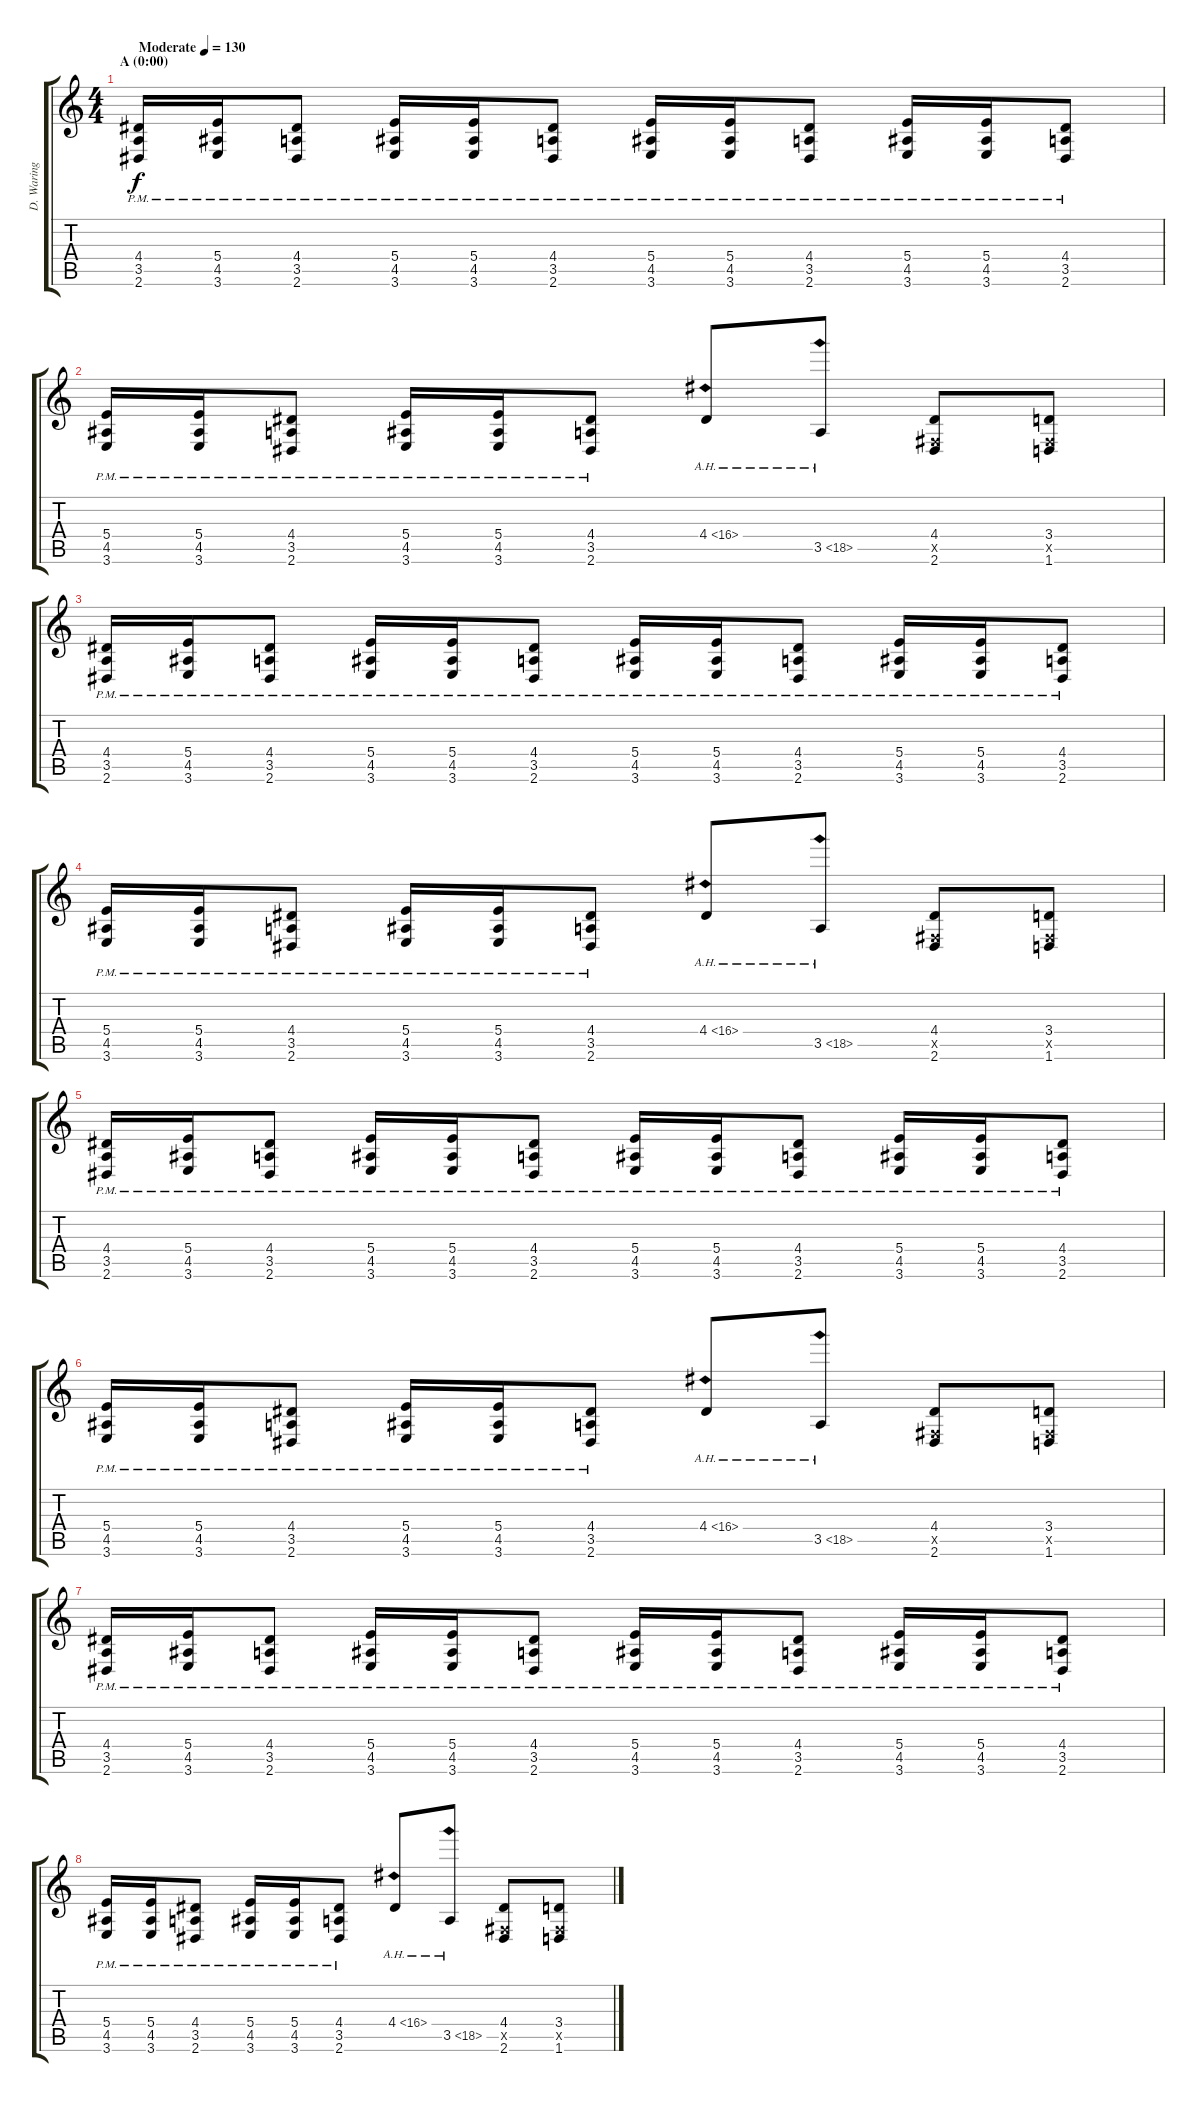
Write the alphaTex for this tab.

\track ("D. Waring Gtr." "D. Waring ") {instrument distortionguitar}
\staff {score tabs}
\tuning (Db4 Ab3 E3 B2 Gb2 Db2) {hide}
\ts (4 4)
\section ("" "A (0:00)")
\tempo (130 "Moderate")
\clef g2
\ks c
(4.4{pm} 3.5{pm} 2.6{pm}).16{dy f instrument distortionguitar} (5.4{pm} 4.5{pm} 3.6{pm}).16 (4.4{pm} 3.5{pm} 2.6{pm}).8 (5.4{pm} 4.5{pm} 3.6{pm}).16 (5.4{pm} 4.5{pm} 3.6{pm}).16 (4.4{pm} 3.5{pm} 2.6{pm}).8 (5.4{pm} 4.5{pm} 3.6{pm}).16 (5.4{pm} 4.5{pm} 3.6{pm}).16 (4.4{pm} 3.5{pm} 2.6{pm}).8 (5.4{pm} 4.5{pm} 3.6{pm}).16 (5.4{pm} 4.5{pm} 3.6{pm}).16 (4.4{pm} 3.5{pm} 2.6{pm}).8 |
(5.4{pm} 4.5{pm} 3.6{pm}).16 (5.4{pm} 4.5{pm} 3.6{pm}).16 (4.4{pm} 3.5{pm} 2.6{pm}).8 (5.4{pm} 4.5{pm} 3.6{pm}).16 (5.4{pm} 4.5{pm} 3.6{pm}).16 (4.4{pm} 3.5{pm} 2.6{pm}).8 4.4{ah 12}.8 3.5{ah 15}.8 (4.4 0.5{x} 2.6).8 (3.4 0.5{x} 1.6).8 |
(4.4{pm} 3.5{pm} 2.6{pm}).16 (5.4{pm} 4.5{pm} 3.6{pm}).16 (4.4{pm} 3.5{pm} 2.6{pm}).8 (5.4{pm} 4.5{pm} 3.6{pm}).16 (5.4{pm} 4.5{pm} 3.6{pm}).16 (4.4{pm} 3.5{pm} 2.6{pm}).8 (5.4{pm} 4.5{pm} 3.6{pm}).16 (5.4{pm} 4.5{pm} 3.6{pm}).16 (4.4{pm} 3.5{pm} 2.6{pm}).8 (5.4{pm} 4.5{pm} 3.6{pm}).16 (5.4{pm} 4.5{pm} 3.6{pm}).16 (4.4{pm} 3.5{pm} 2.6{pm}).8 |
(5.4{pm} 4.5{pm} 3.6{pm}).16 (5.4{pm} 4.5{pm} 3.6{pm}).16 (4.4{pm} 3.5{pm} 2.6{pm}).8 (5.4{pm} 4.5{pm} 3.6{pm}).16 (5.4{pm} 4.5{pm} 3.6{pm}).16 (4.4{pm} 3.5{pm} 2.6{pm}).8 4.4{ah 12}.8 3.5{ah 15}.8 (4.4 0.5{x} 2.6).8 (3.4 0.5{x} 1.6).8 |
(4.4{pm} 3.5{pm} 2.6{pm}).16 (5.4{pm} 4.5{pm} 3.6{pm}).16 (4.4{pm} 3.5{pm} 2.6{pm}).8 (5.4{pm} 4.5{pm} 3.6{pm}).16 (5.4{pm} 4.5{pm} 3.6{pm}).16 (4.4{pm} 3.5{pm} 2.6{pm}).8 (5.4{pm} 4.5{pm} 3.6{pm}).16 (5.4{pm} 4.5{pm} 3.6{pm}).16 (4.4{pm} 3.5{pm} 2.6{pm}).8 (5.4{pm} 4.5{pm} 3.6{pm}).16 (5.4{pm} 4.5{pm} 3.6{pm}).16 (4.4{pm} 3.5{pm} 2.6{pm}).8 |
(5.4{pm} 4.5{pm} 3.6{pm}).16 (5.4{pm} 4.5{pm} 3.6{pm}).16 (4.4{pm} 3.5{pm} 2.6{pm}).8 (5.4{pm} 4.5{pm} 3.6{pm}).16 (5.4{pm} 4.5{pm} 3.6{pm}).16 (4.4{pm} 3.5{pm} 2.6{pm}).8 4.4{ah 12}.8 3.5{ah 15}.8 (4.4 0.5{x} 2.6).8 (3.4 0.5{x} 1.6).8 |
(4.4{pm} 3.5{pm} 2.6{pm}).16 (5.4{pm} 4.5{pm} 3.6{pm}).16 (4.4{pm} 3.5{pm} 2.6{pm}).8 (5.4{pm} 4.5{pm} 3.6{pm}).16 (5.4{pm} 4.5{pm} 3.6{pm}).16 (4.4{pm} 3.5{pm} 2.6{pm}).8 (5.4{pm} 4.5{pm} 3.6{pm}).16 (5.4{pm} 4.5{pm} 3.6{pm}).16 (4.4{pm} 3.5{pm} 2.6{pm}).8 (5.4{pm} 4.5{pm} 3.6{pm}).16 (5.4{pm} 4.5{pm} 3.6{pm}).16 (4.4{pm} 3.5{pm} 2.6{pm}).8 |
(5.4{pm} 4.5{pm} 3.6{pm}).16 (5.4{pm} 4.5{pm} 3.6{pm}).16 (4.4{pm} 3.5{pm} 2.6{pm}).8 (5.4{pm} 4.5{pm} 3.6{pm}).16 (5.4{pm} 4.5{pm} 3.6{pm}).16 (4.4{pm} 3.5{pm} 2.6{pm}).8 4.4{ah 12}.8 3.5{ah 15}.8 (4.4 0.5{x} 2.6).8 (3.4 0.5{x} 1.6).8
